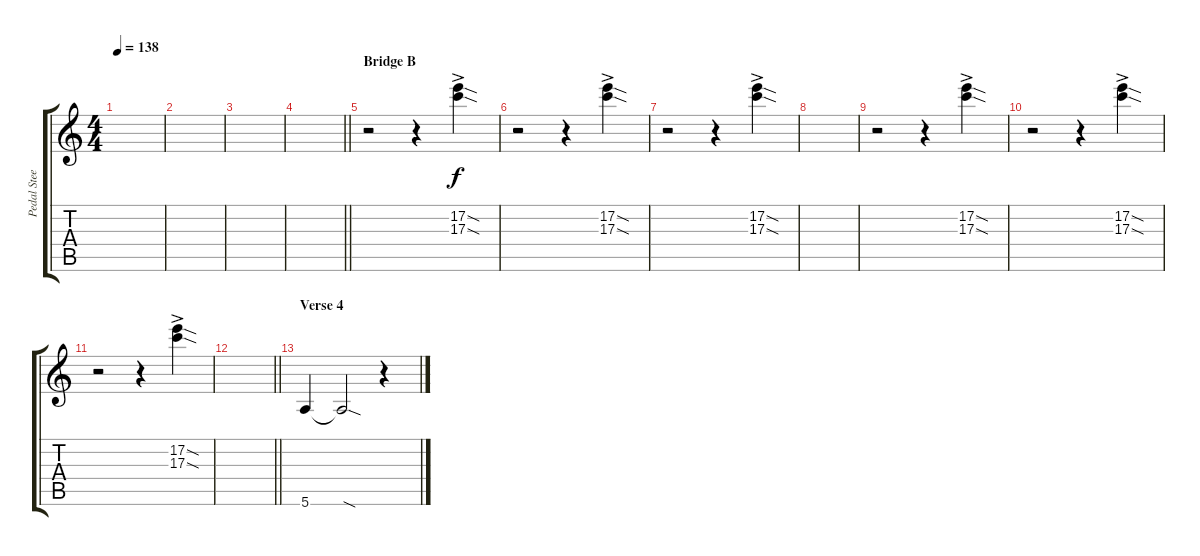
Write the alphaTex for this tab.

\track ("Pedal Steel Arranged for Guitar" "Pedal Stee") {instrument electricguitarclean}
\staff {score tabs}
\tuning (D4 B3 G3 D3 A2 E2) {hide}
\ts (4 4)
\tempo 138
\clef g2
\ks c
|
|
|
\barLineRight lightlight
|
\section ("" "Bridge B")
r.2 r.4 (17.2{sod ac} 17.3{sod ac}).4 |
r.2 r.4 (17.2{sod ac} 17.3{sod ac}).4 |
r.2 r.4 (17.2{sod ac} 17.3{sod ac}).4 |
|
r.2 r.4 (17.2{sod ac} 17.3{sod ac}).4 |
r.2 r.4 (17.2{sod ac} 17.3{sod ac}).4 |
r.2 r.4 (17.2{sod ac} 17.3{sod ac}).4 |
\barLineRight lightlight
|
\section ("" "Verse 4")
5.6.4 5.6{sod t}.2 r.4
